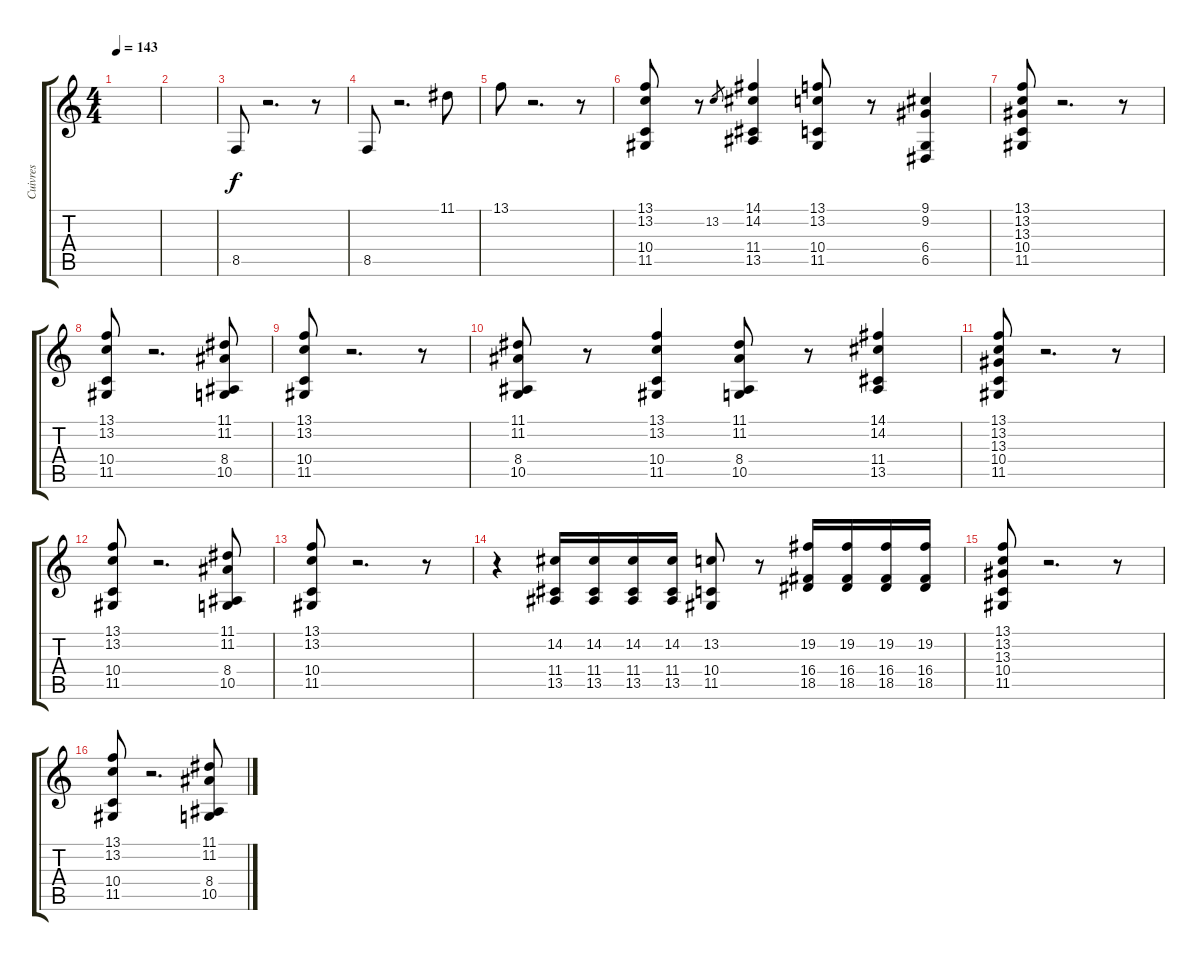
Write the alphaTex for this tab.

\track ("Cuivres" "Cuivres") {instrument brasssection}
\staff {score tabs}
\tuning (E4 B3 G3 D3 A2 E2) {hide}
\ts (4 4)
\tempo 143
\clef g2
\ks c
|
|
8.5.8 r.2{d} r.8 |
8.5.8 r.2{d} 11.1.8 |
13.1.8 r.2{d} r.8 |
(13.1 13.2 10.4 11.5).8 r.8 13.2.8{gr} (14.1 14.2 11.4 13.5).4 (13.1 13.2 10.4 11.5).8 r.8 (9.1 9.2 6.4 6.5).4 |
(13.1 13.2 13.3 10.4 11.5).8 r.2{d} r.8 |
(13.1 13.2 10.4 11.5).8 r.2{d} (11.1 11.2 8.4 10.5).8 |
(13.1 13.2 10.4 11.5).8 r.2{d} r.8 |
(11.1 11.2 8.4 10.5).8 r.8 (13.1 13.2 10.4 11.5).4 (11.1 11.2 8.4 10.5).8 r.8 (14.1 14.2 11.4 13.5).4 |
(13.1 13.2 13.3 10.4 11.5).8 r.2{d} r.8 |
(13.1 13.2 10.4 11.5).8 r.2{d} (11.1 11.2 8.4 10.5).8 |
(13.1 13.2 10.4 11.5).8 r.2{d} r.8 |
r.4 (14.2 11.4 13.5).16 (14.2 11.4 13.5).16 (14.2 11.4 13.5).16 (14.2 11.4 13.5).16 (13.2 10.4 11.5).8 r.8 (19.2 16.4 18.5).16 (19.2 16.4 18.5).16 (19.2 16.4 18.5).16 (19.2 16.4 18.5).16 |
(13.1 13.2 13.3 10.4 11.5).8 r.2{d} r.8 |
(13.1 13.2 10.4 11.5).8 r.2{d} (11.1 11.2 8.4 10.5).8
